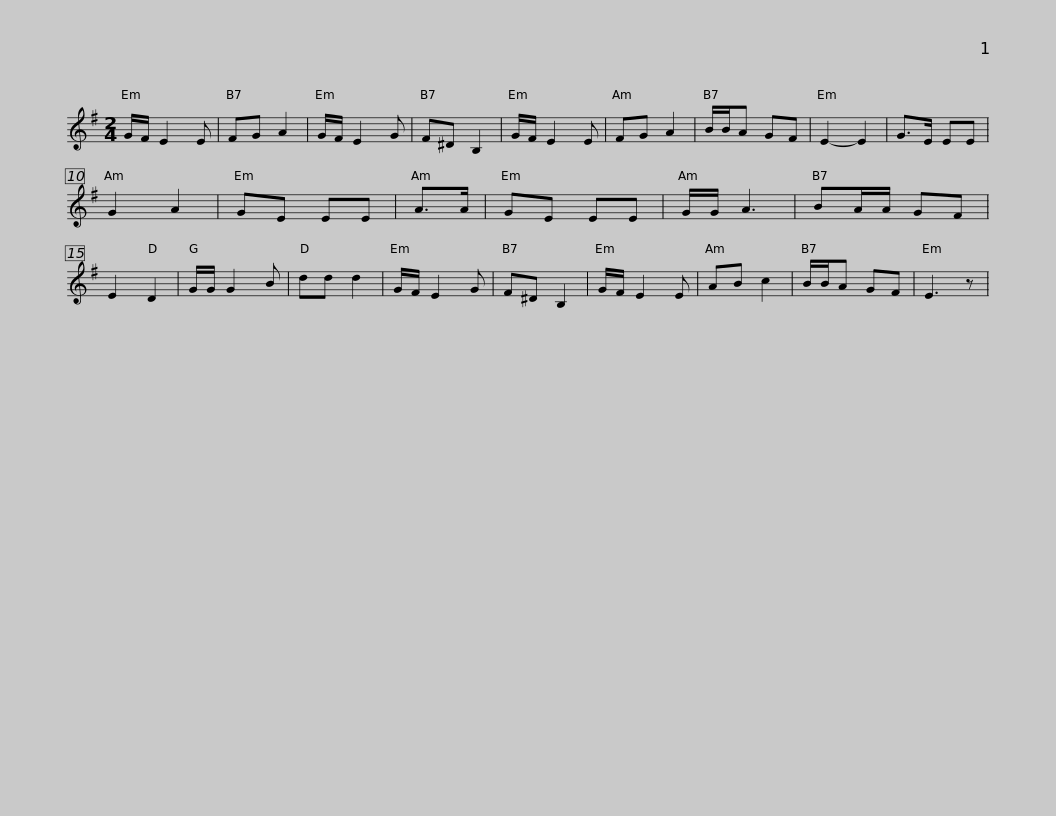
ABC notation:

X:1
L:1/8
M:2/4
I:linebreak $
K:Emin
V:1 treble
V:1
 G/F/ E2 E | FG A2 | G/F/ E2 G | F^D B,2 | G/F/ E2 E | %5
 FG A2 | B/B/A GF | E2- E2 | G>E EE | G2 A2 | %10
 GE EE |$ A>A | GE EE | G/G/ A3 | BA/A/ GF | %15
 E2 D2 | G/G/ G2 B | dd d2 | G/F/ E2 G | F^D B,2 | %20
 G/F/ E2 E | AB c2 |$ B/B/A GF | E3 z | %24
